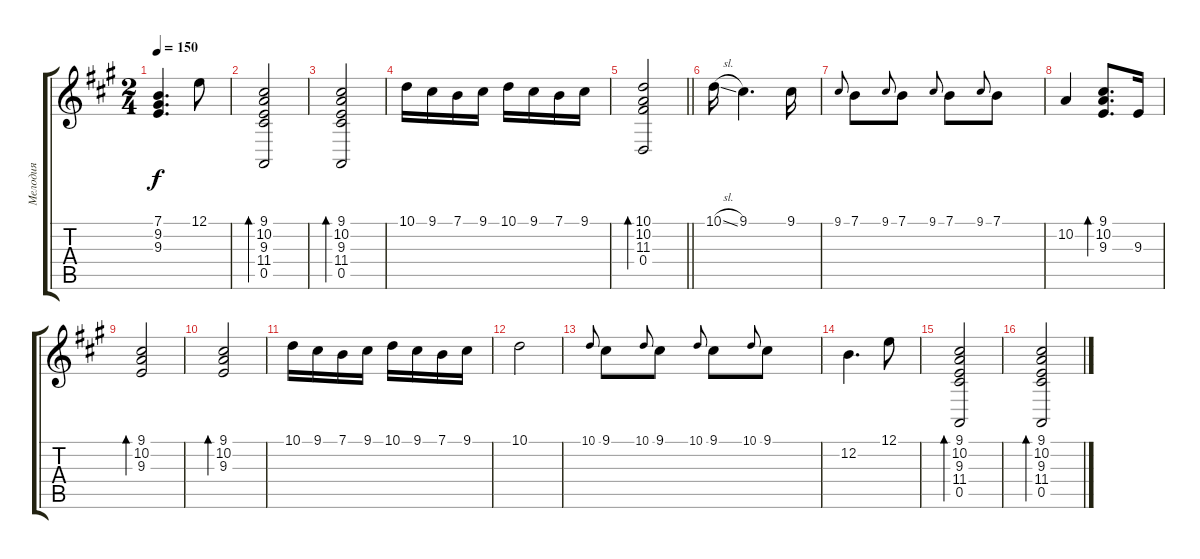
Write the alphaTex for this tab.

\track ("Мелодия" "Мелодия") {instrument churchorgan}
\staff {score tabs}
\tuning (E4 B3 G3 D3 A2 E2) {hide}
\ts (2 4)
\tempo 150
\clef g2
\ks a
(7.1 9.2 9.3).4{d dy f} 12.1.8 |
(9.1 10.2 9.3 11.4 0.5).2{bd 480} |
(9.1 10.2 9.3 11.4 0.5).2{bd 480} |
10.1.16 9.1.16 7.1.16 9.1.16 10.1.16 9.1.16 7.1.16 9.1.16 |
\barLineRight lightlight
(10.1 10.2 11.3 0.4).2{bd 480} |
10.1{sl}.16 9.1.4{d} 9.1.16 |
9.1.8{gr onbeat} 7.1.8 9.1.8{gr onbeat} 7.1.8 9.1.8{gr onbeat} 7.1.8 9.1.8{gr onbeat} 7.1.8 |
10.2.4 (9.1 10.2 9.3).8{d bd 240} 9.3.16 |
(9.1 10.2 9.3).2{bd 240} |
(9.1 10.2 9.3).2{bd 240} |
10.1.16 9.1.16 7.1.16 9.1.16 10.1.16 9.1.16 7.1.16 9.1.16 |
10.1.2 |
10.1.8{gr onbeat} 9.1.8 10.1.8{gr onbeat} 9.1.8 10.1.8{gr onbeat} 9.1.8 10.1.8{gr onbeat} 9.1.8 |
12.2.4{d} 12.1.8 |
(9.1 10.2 9.3 11.4 0.5).2{bd 480} |
(9.1 10.2 9.3 11.4 0.5).2{bd 480}
